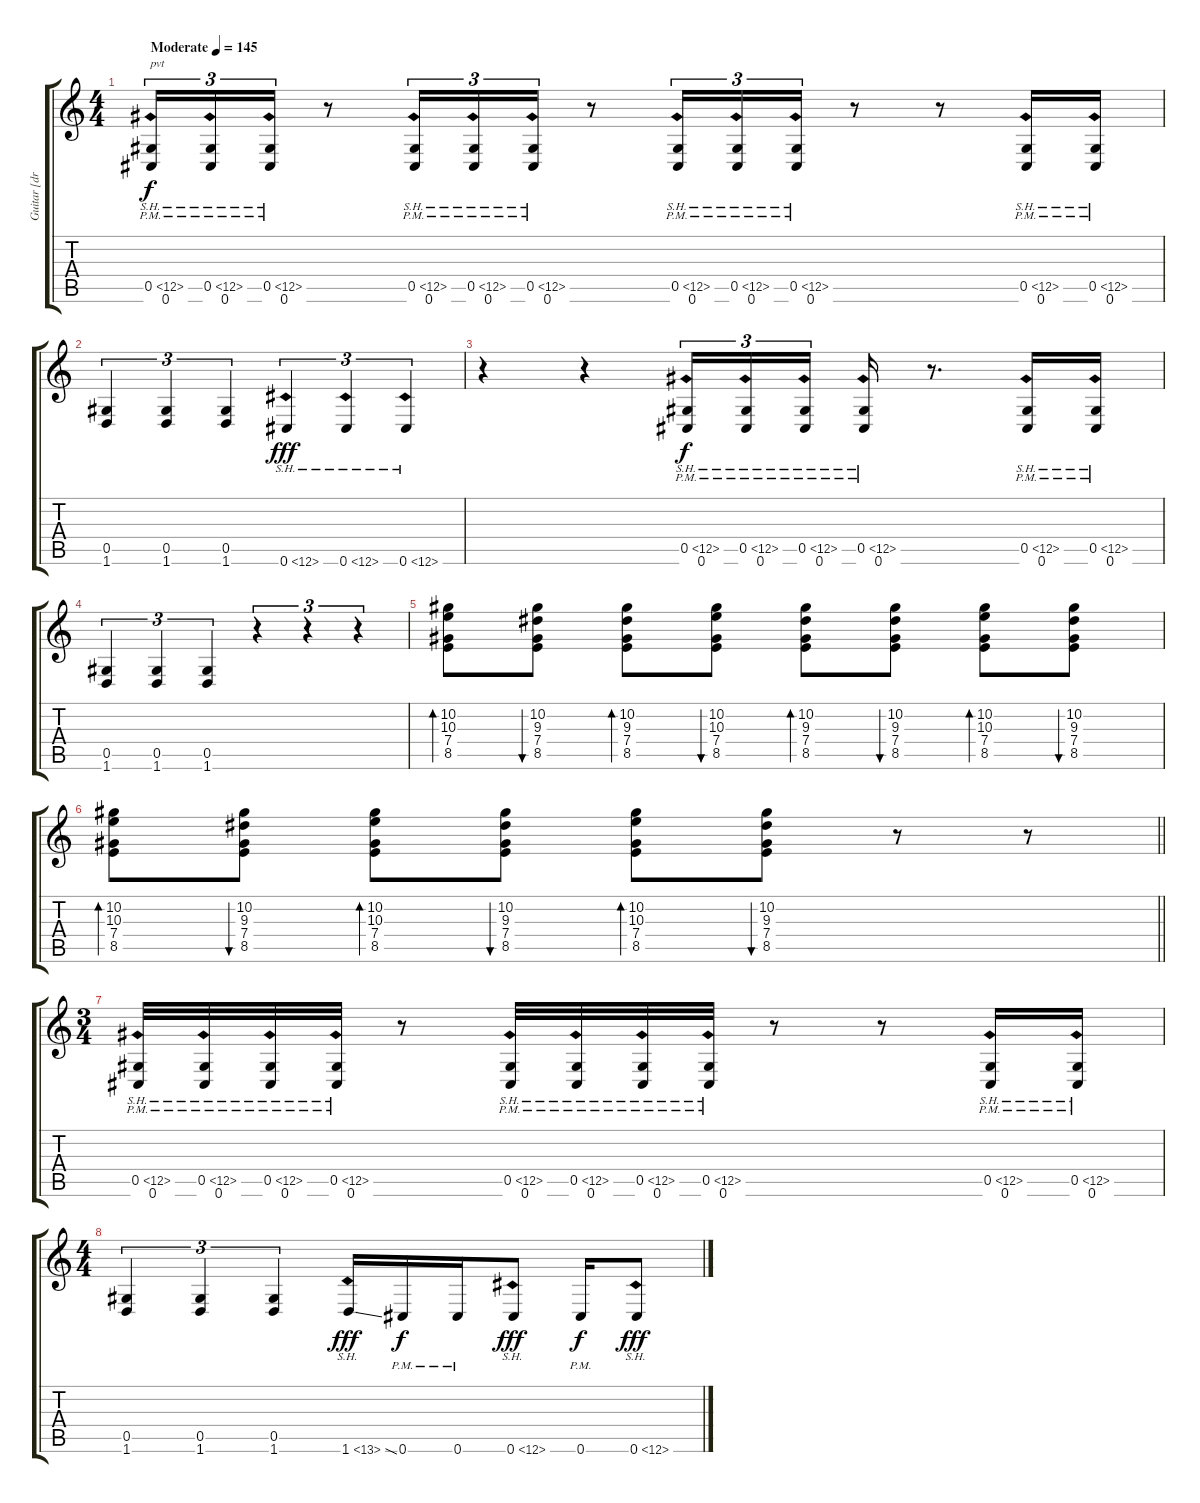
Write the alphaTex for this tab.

\track ("Guitar [drop C#]" "Guitar [dr") {instrument distortionguitar}
\staff {score tabs}
\tuning (Eb4 Bb3 Gb3 Db3 Ab2 Db2) {hide}
\ts (4 4)
\section ("" "")
\tempo (145 "Moderate")
\clef g2
\ks c
(0.5{sh 12 pm} 0.6).16{tu (3 2) txt "pvt" dy f instrument distortionguitar} (0.5{sh 12 pm} 0.6).16{tu (3 2)} (0.5{sh 12 pm} 0.6).16{tu (3 2)} r.8 (0.5{sh 12 pm} 0.6).16{tu (3 2)} (0.5{sh 12 pm} 0.6).16{tu (3 2)} (0.5{sh 12 pm} 0.6).16{tu (3 2)} r.8 (0.5{sh 12 pm} 0.6).16{tu (3 2)} (0.5{sh 12 pm} 0.6).16{tu (3 2)} (0.5{sh 12 pm} 0.6).16{tu (3 2)} r.8 r.8 (0.5{sh 12 pm} 0.6{pm}).16 (0.5{sh 12 pm} 0.6{pm}).16 |
(0.5 1.6).4{tu (3 2)} (0.5 1.6).4{tu (3 2)} (0.5 1.6).4{tu (3 2)} 0.6{sh 12}.4{tu (3 2) dy fff} 0.6{sh 12}.4{tu (3 2)} 0.6{sh 12}.4{tu (3 2)} |
r.4 r.4 (0.5{sh 12 pm} 0.6).16{tu (3 2) dy f} (0.5{sh 12 pm} 0.6).16{tu (3 2)} (0.5{sh 12 pm} 0.6).16{tu (3 2) beam splitsecondary} (0.5{sh 12 pm} 0.6).16 r.8{d} (0.5{sh 12 pm} 0.6{pm}).16 (0.5{sh 12 pm} 0.6{pm}).16 |
(0.5 1.6).4{tu (3 2)} (0.5 1.6).4{tu (3 2)} (0.5 1.6).4{tu (3 2)} r.4{tu (3 2)} r.4{tu (3 2)} r.4{tu (3 2)} |
(10.2 10.3 7.4 8.5).8{bd 120} (10.2 9.3 7.4 8.5).8{bu 120} (10.2 9.3 7.4 8.5).8{bd 120} (10.2 10.3 7.4 8.5).8{bu 120} (10.2 9.3 7.4 8.5).8{bd 120} (10.2 9.3 7.4 8.5).8{bu 120} (10.2 10.3 7.4 8.5).8{bd 120} (10.2 9.3 7.4 8.5).8{bu 120} |
\barLineRight lightlight
(10.2 10.3 7.4 8.5).8{bd 120} (10.2 9.3 7.4 8.5).8{bu 120} (10.2 10.3 7.4 8.5).8{bd 120} (10.2 9.3 7.4 8.5).8{bu 120} (10.2 10.3 7.4 8.5).8{bd 120} (10.2 9.3 7.4 8.5).8{bu 120} r.8 r.8 |
\ts (3 4)
\section ("" "")
(0.5{sh 12 pm} 0.6).32 (0.5{sh 12 pm} 0.6).32 (0.5{sh 12 pm} 0.6).32 (0.5{sh 12 pm} 0.6).32 r.8 (0.5{sh 12 pm} 0.6).32 (0.5{sh 12 pm} 0.6).32 (0.5{sh 12 pm} 0.6).32 (0.5{sh 12 pm} 0.6).32 r.8 r.8 (0.5{sh 12 pm} 0.6{pm}).16 (0.5{sh 12 pm} 0.6{pm}).16 |
\ts (4 4)
(0.5 1.6).4{tu (3 2)} (0.5 1.6).4{tu (3 2)} (0.5 1.6).4{tu (3 2)} 1.6{sh 12 ss}.16{dy fff} 0.6{pm}.16{dy f} 0.6{pm}.16 0.6{sh 12}.8{dy fff} 0.6{pm}.16{dy f} 0.6{sh 12}.8{dy fff}
